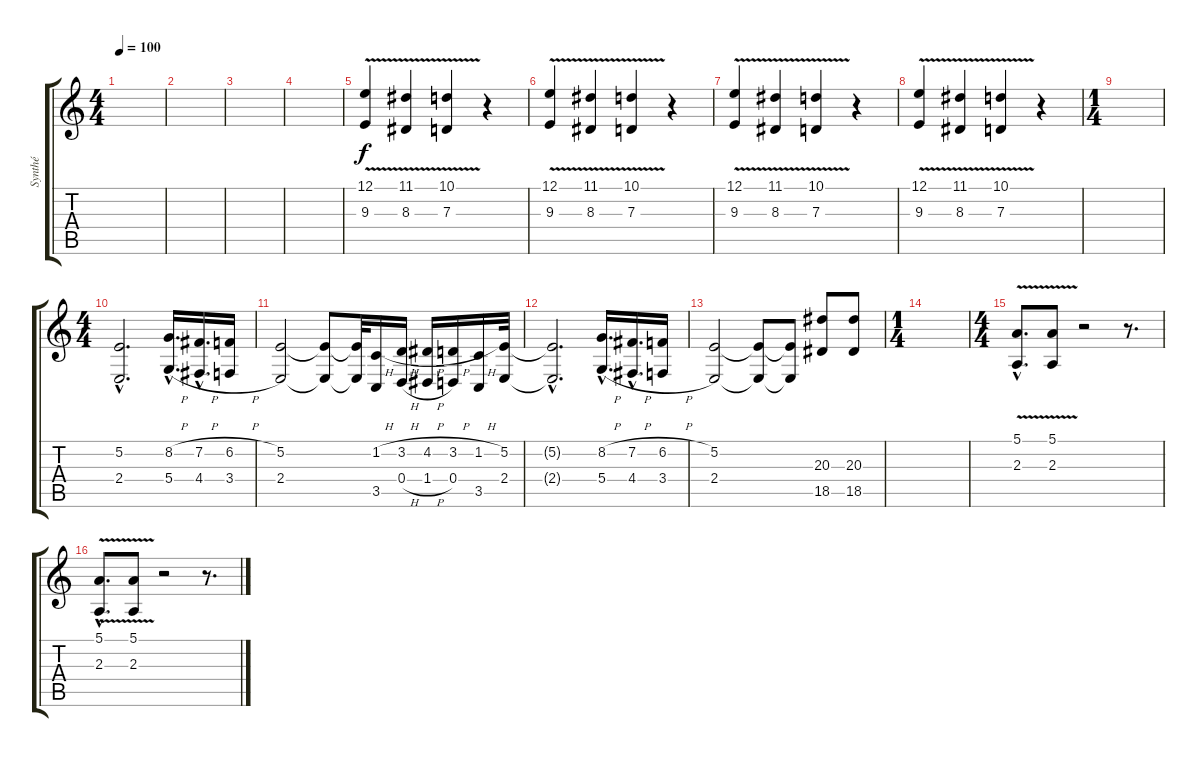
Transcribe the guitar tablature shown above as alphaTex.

\track ("Synthé" "Synthé") {instrument lead6voice}
\staff {score tabs}
\tuning (E4 B3 G3 D3 A2 E2) {hide}
\ts (4 4)
\tempo 100
\clef g2
\ks c
|
|
|
|
(12.1{v} 9.3).4{volume 6 instrument lead6voice} (11.1{v} 8.3).4 (10.1{v} 7.3).4 r.4 |
(12.1{v} 9.3).4 (11.1{v} 8.3).4 (10.1{v} 7.3).4 r.4 |
(12.1{v} 9.3).4 (11.1{v} 8.3).4 (10.1{v} 7.3).4 r.4 |
(12.1{v} 9.3).4 (11.1{v} 8.3).4 (10.1{v} 7.3).4 r.4 |
\ts (1 4)
|
\ts (4 4)
(5.2{hac} 2.4{hac}).2{d volume 8 instrument lead2sawtooth} (8.2{h hac} 5.4{h hac}).16{d} (7.2{h hac} 4.4{h hac}).16{d} (6.2{h} 3.4{h}).16 |
(5.2 2.4).2 (5.2{t} 2.4{t}).8 (5.2{t} 2.4{t}).32 (1.2{h} 3.5).16 (3.2{h} 0.4{h}).16 (4.2{h} 1.4{h}).16 (3.2{h} 0.4).16 (1.2{h} 3.5).16 (5.2 2.4).32 |
(5.2{hac t} 2.4{hac t}).2{d} (8.2{h hac} 5.4{h hac}).16{d} (7.2{h hac} 4.4{h hac}).16{d} (6.2{h} 3.4{h}).16 |
(5.2 2.4).2 (5.2{t} 2.4{t}).8 (5.2{t} 2.4{t}).8 (20.3 18.5).8 (20.3 18.5).8 |
\ts (1 4)
|
\ts (4 4)
(5.1{v hac} 2.3{hac}).8{d volume 6 instrument lead6voice} (5.1{v} 2.3).8 r.2 r.8{d} |
(5.1{v hac} 2.3{hac}).8{d} (5.1{v} 2.3).8 r.2 r.8{d}
